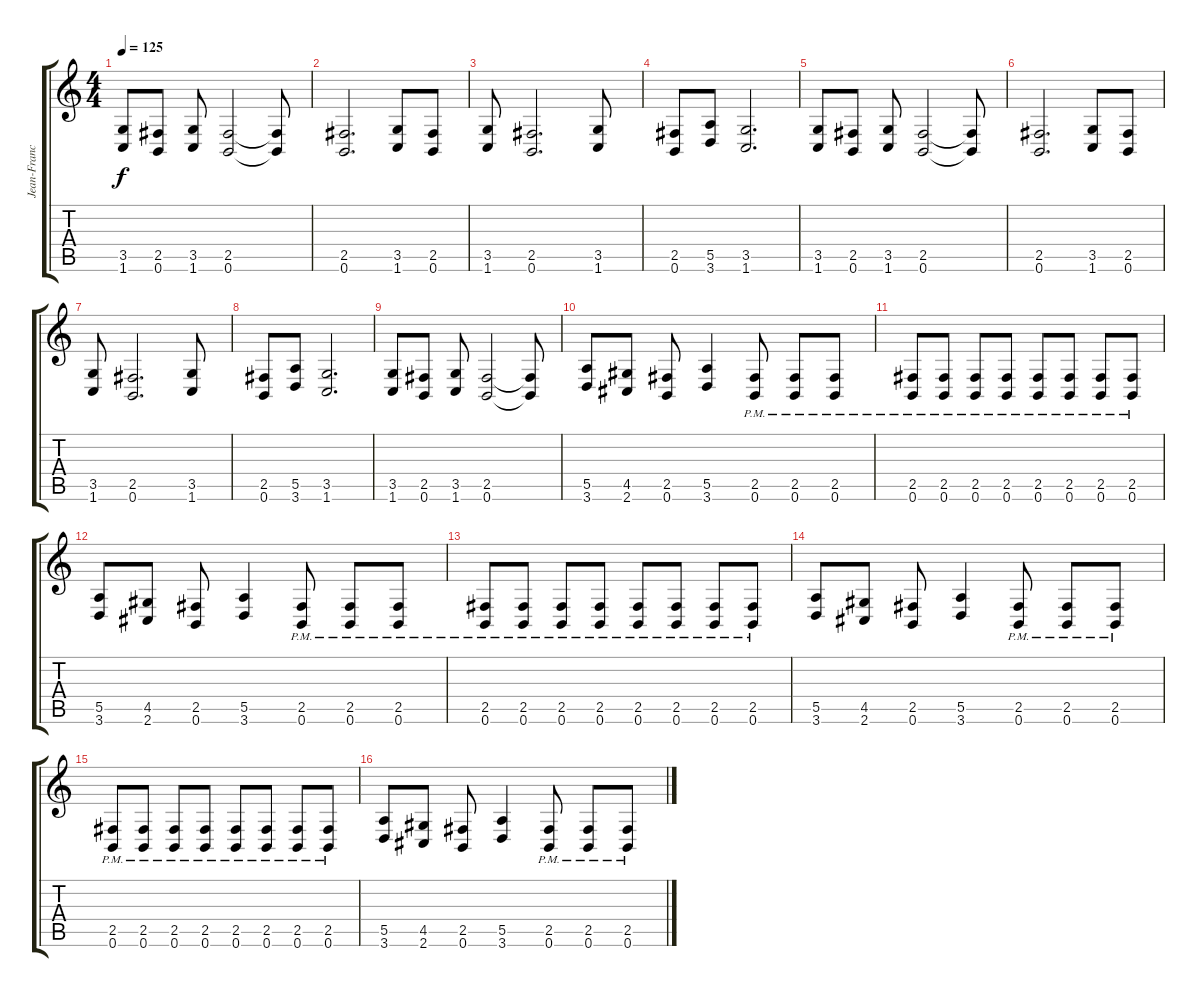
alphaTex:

\track ("Jean-Francois Dagenais (Lead)" "Jean-Franc") {instrument distortionguitar}
\staff {score tabs}
\tuning (B3 Gb3 D3 A2 E2 B1) {hide}
\ts (4 4)
\tempo 125
\clef g2
\ks c
(3.5 1.6).8{dy f} (2.5 0.6).8 (3.5 1.6).8 (2.5 0.6).2 (2.5{t} 0.6{t}).8 |
(2.5 0.6).2{d} (3.5 1.6).8 (2.5 0.6).8 |
(3.5 1.6).8 (2.5 0.6).2{d} (3.5 1.6).8 |
(2.5 0.6).8 (5.5 3.6).8 (3.5 1.6).2{d} |
(3.5 1.6).8 (2.5 0.6).8 (3.5 1.6).8 (2.5 0.6).2 (2.5{t} 0.6{t}).8 |
(2.5 0.6).2{d} (3.5 1.6).8 (2.5 0.6).8 |
(3.5 1.6).8 (2.5 0.6).2{d} (3.5 1.6).8 |
(2.5 0.6).8 (5.5 3.6).8 (3.5 1.6).2{d} |
(3.5 1.6).8 (2.5 0.6).8 (3.5 1.6).8 (2.5 0.6).2 (2.5{t} 0.6{t}).8 |
(5.5 3.6).8 (4.5 2.6).8 (2.5 0.6).8 (5.5 3.6).4 (2.5{pm} 0.6{pm}).8 (2.5{pm} 0.6{pm}).8 (2.5{pm} 0.6{pm}).8 |
(2.5{pm} 0.6{pm}).8 (2.5{pm} 0.6{pm}).8 (2.5{pm} 0.6{pm}).8 (2.5{pm} 0.6{pm}).8 (2.5{pm} 0.6{pm}).8 (2.5{pm} 0.6{pm}).8 (2.5{pm} 0.6{pm}).8 (2.5{pm} 0.6{pm}).8 |
(5.5 3.6).8 (4.5 2.6).8 (2.5 0.6).8 (5.5 3.6).4 (2.5{pm} 0.6{pm}).8 (2.5{pm} 0.6{pm}).8 (2.5{pm} 0.6{pm}).8 |
(2.5{pm} 0.6{pm}).8 (2.5{pm} 0.6{pm}).8 (2.5{pm} 0.6{pm}).8 (2.5{pm} 0.6{pm}).8 (2.5{pm} 0.6{pm}).8 (2.5{pm} 0.6{pm}).8 (2.5{pm} 0.6{pm}).8 (2.5{pm} 0.6{pm}).8 |
(5.5 3.6).8 (4.5 2.6).8 (2.5 0.6).8 (5.5 3.6).4 (2.5{pm} 0.6{pm}).8 (2.5{pm} 0.6{pm}).8 (2.5{pm} 0.6{pm}).8 |
(2.5{pm} 0.6{pm}).8 (2.5{pm} 0.6{pm}).8 (2.5{pm} 0.6{pm}).8 (2.5{pm} 0.6{pm}).8 (2.5{pm} 0.6{pm}).8 (2.5{pm} 0.6{pm}).8 (2.5{pm} 0.6{pm}).8 (2.5{pm} 0.6{pm}).8 |
(5.5 3.6).8 (4.5 2.6).8 (2.5 0.6).8 (5.5 3.6).4 (2.5{pm} 0.6{pm}).8 (2.5{pm} 0.6{pm}).8 (2.5{pm} 0.6{pm}).8
